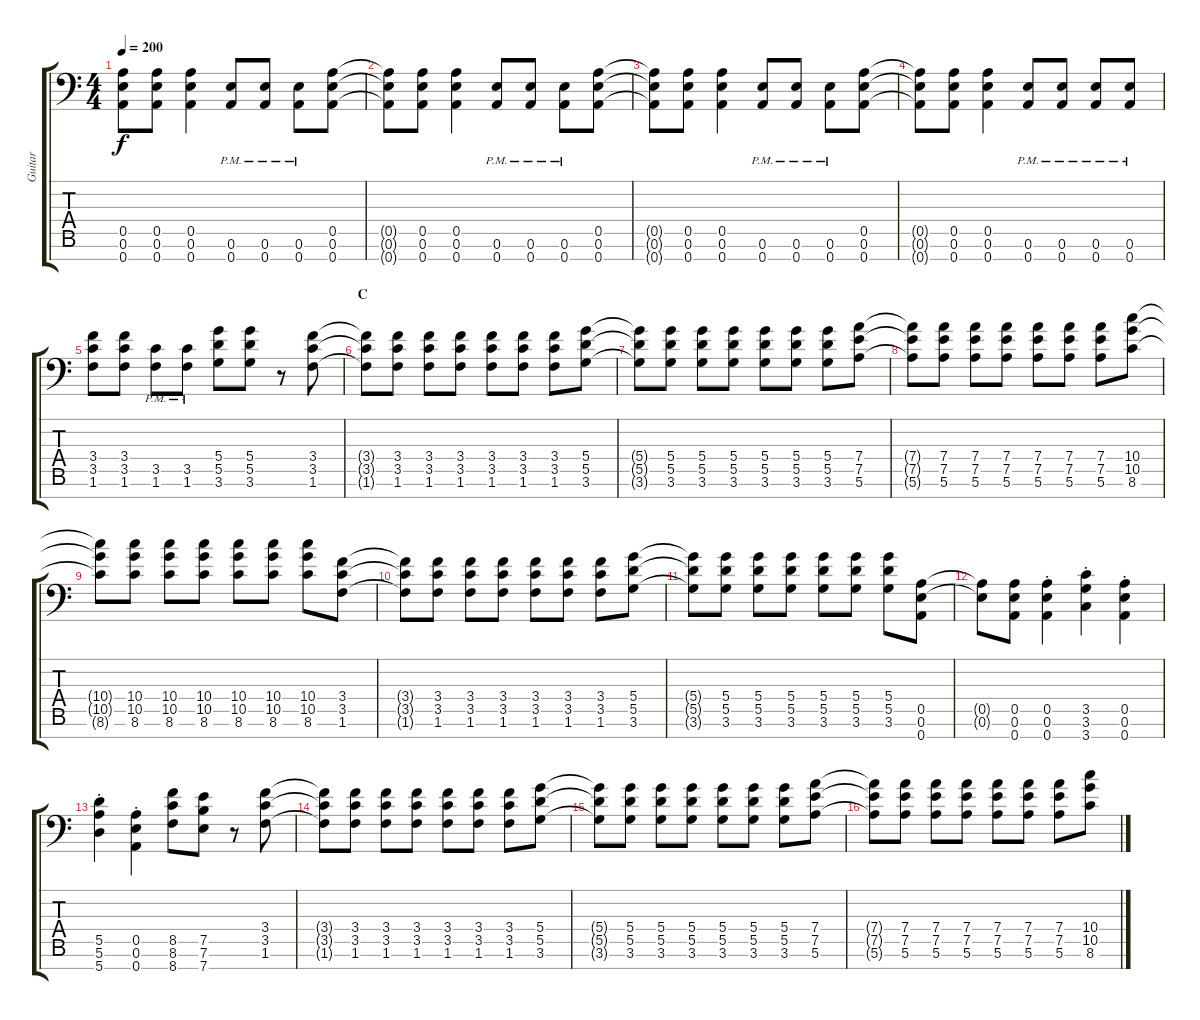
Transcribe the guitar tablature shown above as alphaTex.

\track ("Guitar" "Guitar") {instrument distortionguitar}
\staff {score tabs}
\tuning (E4 B3 G3 D3 A2 E2 A1) {hide}
\ts (4 4)
\tempo 200
\clef f4
\ks c
(0.5{t} 0.6{t} 0.7{t}).8{dy f} (0.5 0.6 0.7).8 (0.5 0.6 0.7).4 (0.6{pm} 0.7{pm}).8 (0.6{pm} 0.7{pm}).8 (0.6{pm} 0.7{pm}).8 (0.5 0.6 0.7).8 |
(0.5{t} 0.6{t} 0.7{t}).8 (0.5 0.6 0.7).8 (0.5 0.6 0.7).4 (0.6{pm} 0.7{pm}).8 (0.6{pm} 0.7{pm}).8 (0.6{pm} 0.7{pm}).8 (0.5 0.6 0.7).8 |
(0.5{t} 0.6{t} 0.7{t}).8 (0.5 0.6 0.7).8 (0.5 0.6 0.7).4 (0.6{pm} 0.7{pm}).8 (0.6{pm} 0.7{pm}).8 (0.6{pm} 0.7{pm}).8 (0.5 0.6 0.7).8 |
(0.5{t} 0.6{t} 0.7{t}).8 (0.5 0.6 0.7).8 (0.5 0.6 0.7).4 (0.6{pm} 0.7{pm}).8 (0.6{pm} 0.7{pm}).8 (0.6{pm} 0.7{pm}).8 (0.6{pm} 0.7{pm}).8 |
(3.4 3.5 1.6).8 (3.4 3.5 1.6).8 (3.5{pm} 1.6{pm}).8 (3.5{pm} 1.6{pm}).8 (5.4 5.5 3.6).8 (5.4 5.5 3.6).8 r.8 (3.4 3.5 1.6).8 |
\section ("" "C")
(3.4{t} 3.5{t} 1.6{t}).8 (3.4 3.5 1.6).8 (3.4 3.5 1.6).8 (3.4 3.5 1.6).8 (3.4 3.5 1.6).8 (3.4 3.5 1.6).8 (3.4 3.5 1.6).8 (5.4 5.5 3.6).8 |
(5.4{t} 5.5{t} 3.6{t}).8 (5.4 5.5 3.6).8 (5.4 5.5 3.6).8 (5.4 5.5 3.6).8 (5.4 5.5 3.6).8 (5.4 5.5 3.6).8 (5.4 5.5 3.6).8 (7.4 7.5 5.6).8 |
(7.4{t} 7.5{t} 5.6{t}).8 (7.4 7.5 5.6).8 (7.4 7.5 5.6).8 (7.4 7.5 5.6).8 (7.4 7.5 5.6).8 (7.4 7.5 5.6).8 (7.4 7.5 5.6).8 (10.4 10.5 8.6).8 |
(10.4{t} 10.5{t} 8.6{t}).8 (10.4 10.5 8.6).8 (10.4 10.5 8.6).8 (10.4 10.5 8.6).8 (10.4 10.5 8.6).8 (10.4 10.5 8.6).8 (10.4 10.5 8.6).8 (3.4 3.5 1.6).8 |
(3.4{t} 3.5{t} 1.6{t}).8 (3.4 3.5 1.6).8 (3.4 3.5 1.6).8 (3.4 3.5 1.6).8 (3.4 3.5 1.6).8 (3.4 3.5 1.6).8 (3.4 3.5 1.6).8 (5.4 5.5 3.6).8 |
(5.4{t} 5.5{t} 3.6{t}).8 (5.4 5.5 3.6).8 (5.4 5.5 3.6).8 (5.4 5.5 3.6).8 (5.4 5.5 3.6).8 (5.4 5.5 3.6).8 (5.4 5.5 3.6).8 (0.5 0.6 0.7).8 |
(0.5{t} 0.6{t}).8 (0.5 0.6 0.7).8 (0.5{st} 0.6{st} 0.7{st}).4 (3.5{st} 3.6{st} 3.7{st}).4 (0.5{st} 0.6{st} 0.7{st}).4 |
(5.5{st} 5.6{st} 5.7{st}).4 (0.5{st} 0.6{st} 0.7{st}).4 (8.5 8.6 8.7).8 (7.5 7.6 7.7).8 r.8 (3.4 3.5 1.6).8 |
(3.4{t} 3.5{t} 1.6{t}).8 (3.4 3.5 1.6).8 (3.4 3.5 1.6).8 (3.4 3.5 1.6).8 (3.4 3.5 1.6).8 (3.4 3.5 1.6).8 (3.4 3.5 1.6).8 (5.4 5.5 3.6).8 |
(5.4{t} 5.5{t} 3.6{t}).8 (5.4 5.5 3.6).8 (5.4 5.5 3.6).8 (5.4 5.5 3.6).8 (5.4 5.5 3.6).8 (5.4 5.5 3.6).8 (5.4 5.5 3.6).8 (7.4 7.5 5.6).8 |
(7.4{t} 7.5{t} 5.6{t}).8 (7.4 7.5 5.6).8 (7.4 7.5 5.6).8 (7.4 7.5 5.6).8 (7.4 7.5 5.6).8 (7.4 7.5 5.6).8 (7.4 7.5 5.6).8 (10.4 10.5 8.6).8
